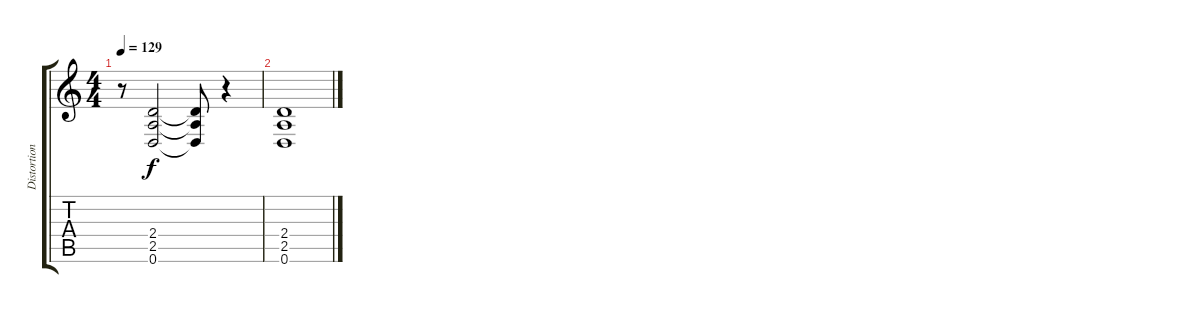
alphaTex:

\track ("Distortion Guitar 2" "Distortion") {instrument distortionguitar}
\staff {score tabs}
\tuning (D4 A3 F3 C3 G2 D2) {hide}
\ts (4 4)
\tempo 129
\clef g2
\ks c
r.8{dy f} (2.4 2.5 0.6).2 (2.4{t} 2.5{t} 0.6{t}).8 r.4 |
(2.4 2.5 0.6).1
